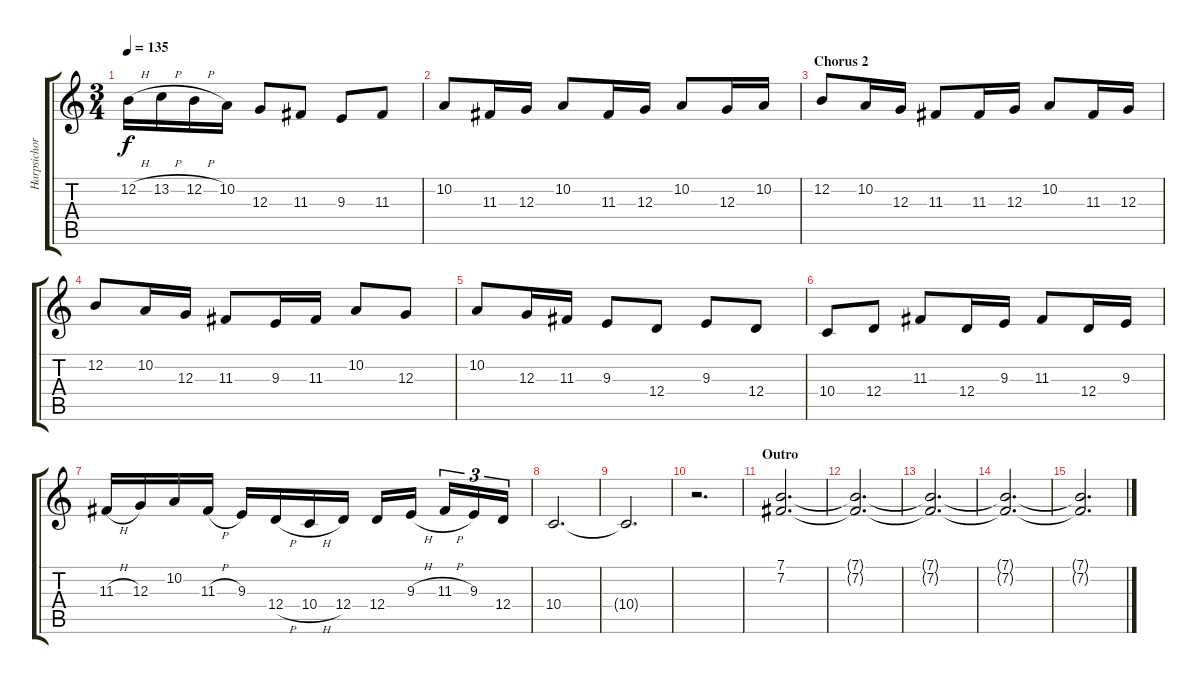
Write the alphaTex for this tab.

\track ("Harpsichord" "Harpsichor") {instrument pad5bowed}
\staff {score tabs}
\tuning (E4 B3 G3 D3 A2 E2) {hide}
\ts (3 4)
\tempo 135
\clef g2
\ks c
12.2{h}.16{dy f} 13.2{h}.16 12.2{h}.16 10.2.16 12.3.8 11.3.8 9.3.8 11.3.8 |
10.2.8 11.3.16 12.3.16 10.2.8 11.3.16 12.3.16 10.2.8 12.3.16 10.2.16 |
\section ("" "Chorus 2")
12.2.8 10.2.16 12.3.16 11.3.8 11.3.16 12.3.16 10.2.8 11.3.16 12.3.16 |
12.2.8 10.2.16 12.3.16 11.3.8 9.3.16 11.3.16 10.2.8 12.3.8 |
10.2.8 12.3.16 11.3.16 9.3.8 12.4.8 9.3.8 12.4.8 |
10.4.8 12.4.8 11.3.8 12.4.16 9.3.16 11.3.8 12.4.16 9.3.16 |
11.3{h}.16 12.3.16 10.2.16 11.3{h}.16 9.3.16 12.4{h}.16 10.4{h}.16 12.4.16 12.4.16 9.3{h}.16 11.3{h}.16{tu (3 2)} 9.3.16{tu (3 2)} 12.4.16{tu (3 2)} |
10.4.2{d} |
10.4{t}.2{d} |
r.2{d} |
\section ("" "Outro")
(7.1 7.2).2{d volume 16} |
(7.1{t} 7.2{t}).2{d} |
(7.1{t} 7.2{t}).2{d} |
(7.1{t} 7.2{t}).2{d} |
(7.1{t} 7.2{t}).2{d}
